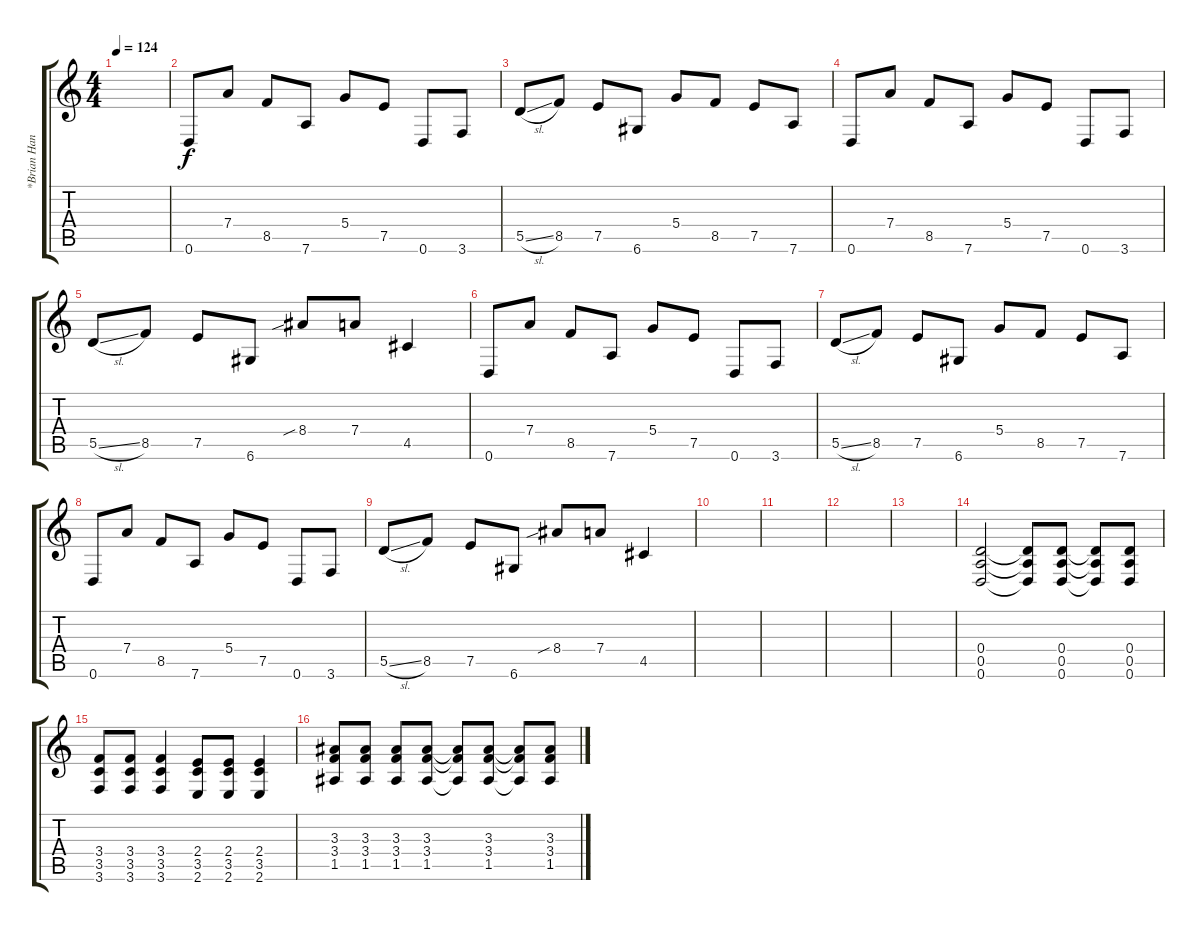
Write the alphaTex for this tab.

\track ("*Brian Haner*" "*Brian Han") {instrument distortionguitar}
\staff {score tabs}
\tuning (E4 B3 G3 D3 A2 D2) {hide}
\ts (4 4)
\tempo 124
\clef g2
\ks c
|
0.6.8 7.4.8 8.5.8 7.6.8 5.4.8 7.5.8 0.6.8 3.6.8 |
5.5{sl}.8 8.5.8 7.5.8 6.6.8 5.4.8 8.5.8 7.5.8 7.6.8 |
0.6.8 7.4.8 8.5.8 7.6.8 5.4.8 7.5.8 0.6.8 3.6.8 |
5.5{sl}.8 8.5.8 7.5.8 6.6.8 8.4{sib}.8 7.4.8 4.5.4 |
0.6.8 7.4.8 8.5.8 7.6.8 5.4.8 7.5.8 0.6.8 3.6.8 |
5.5{sl}.8 8.5.8 7.5.8 6.6.8 5.4.8 8.5.8 7.5.8 7.6.8 |
0.6.8 7.4.8 8.5.8 7.6.8 5.4.8 7.5.8 0.6.8 3.6.8 |
5.5{sl}.8 8.5.8 7.5.8 6.6.8 8.4{sib}.8 7.4.8 4.5.4 |
|
|
|
|
(0.4 0.5 0.6).2{volume 11} (0.4{t} 0.5{t} 0.6{t}).8 (0.4 0.5 0.6).8 (0.4{t} 0.5{t} 0.6{t}).8 (0.4 0.5 0.6).8 |
(3.4 3.5 3.6).8 (3.4 3.5 3.6).8 (3.4 3.5 3.6).4 (2.4 3.5 2.6).8 (2.4 3.5 2.6).8 (2.4 3.5 2.6).4 |
(3.3 3.4 1.5).8 (3.3 3.4 1.5).8 (3.3 3.4 1.5).8 (3.3 3.4 1.5).8 (3.3{t} 3.4{t} 1.5{t}).8 (3.3 3.4 1.5).8 (3.3{t} 3.4{t} 1.5{t}).8 (3.3 3.4 1.5).8
